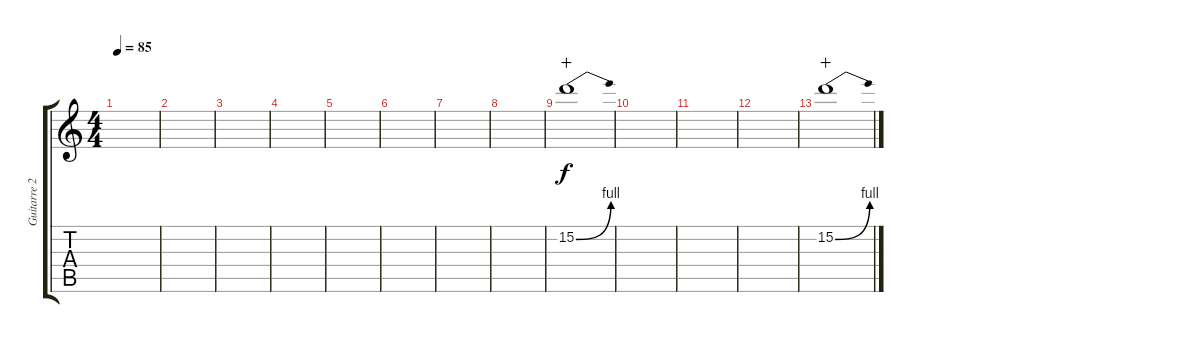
\track ("Guitarre 2" "Guitarre 2") {instrument overdrivenguitar}
\staff {score tabs}
\tuning (E4 B3 G3 D3 A2 E2) {hide}
\ts (4 4)
\tempo 85
\clef g2
\ks c
|
|
|
|
|
|
|
|
15.2{be (bend 0 0 60 4)}.1{wahc} |
|
|
|
15.2{be (bend 0 0 60 4)}.1{wahc}
